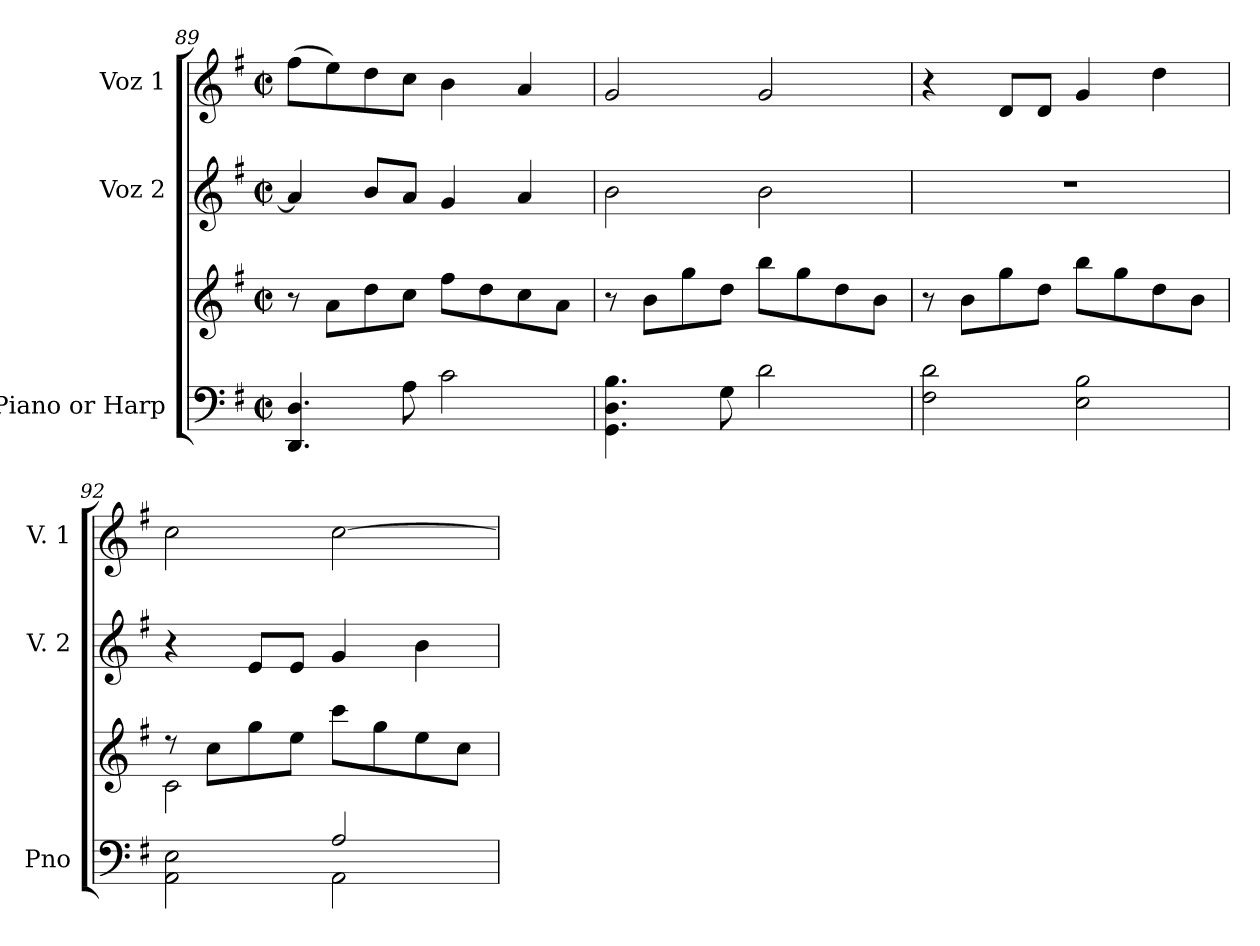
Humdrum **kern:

**kern	**kern	**kern	**kern
*part3	*part3	*part2	*part1
*staff4	*staff3	*staff2	*staff1
*I"Piano or Harp	*	*I"Voz 2	*I"Voz 1
*I'Pno	*	*I'V. 2	*I'V. 1
*clefF4	*clefG2	*clefG2	*clefG2
*k[f#]	*k[f#]	*k[f#]	*k[f#]
*G:	*G:	*G:	*G:
*M2/2	*M2/2	*M2/2	*M2/2
*met(c|)	*met(c|)	*met(c|)	*met(c|)
=89	=89	=89	=89
4.DD/ 4.D/	8r	4a/]	(8ff#\L
.	8a\L	.	8ee\)
.	8dd\	8b/L	8dd\
8A\	8cc\J	8a/J	8cc\J
2c\	8ff#\L	4g/	4b\
.	8dd\	.	.
.	8cc\	4a/	4a/
.	8a\J	.	.
!!LO:PB:g=z
=90	=90	=90	=90
4.GG\ 4.D\ 4.B\	8r	2b\	2g/
.	8b\L	.	.
.	8gg\	.	.
8G\	8dd\J	.	.
2d\	8bb\L	2b\	2g/
.	8gg\	.	.
.	8dd\	.	.
.	8b\J	.	.
=91	=91	=91	=91
2F#\ 2d\	8r	1r	4r
.	8b\L	.	.
.	8gg\	.	8d/L
.	8dd\J	.	8d/J
2E\ 2B\	8bb\L	.	4g/
.	8gg\	.	.
.	8dd\	.	4dd\
.	8b\J	.	.
=92	=92	=92	=92
*^	*^	*	*
2ryy	2AA\ 2E\	8r	2c\	4r	2cc\
.	.	8cc\L	.	.	.
.	.	8gg\	.	8e/L	.
.	.	8ee\J	.	8e/J	.
2A/	2AA\	8ccc\L	2ryy	4g/	[2cc\
.	.	8gg\	.	.	.
.	.	8ee\	.	4b\	.
.	.	8cc\J	.	.	.
*v	*v	*	*	*	*
*	*v	*v	*	*
=	=	=	=
*-	*-	*-	*-
